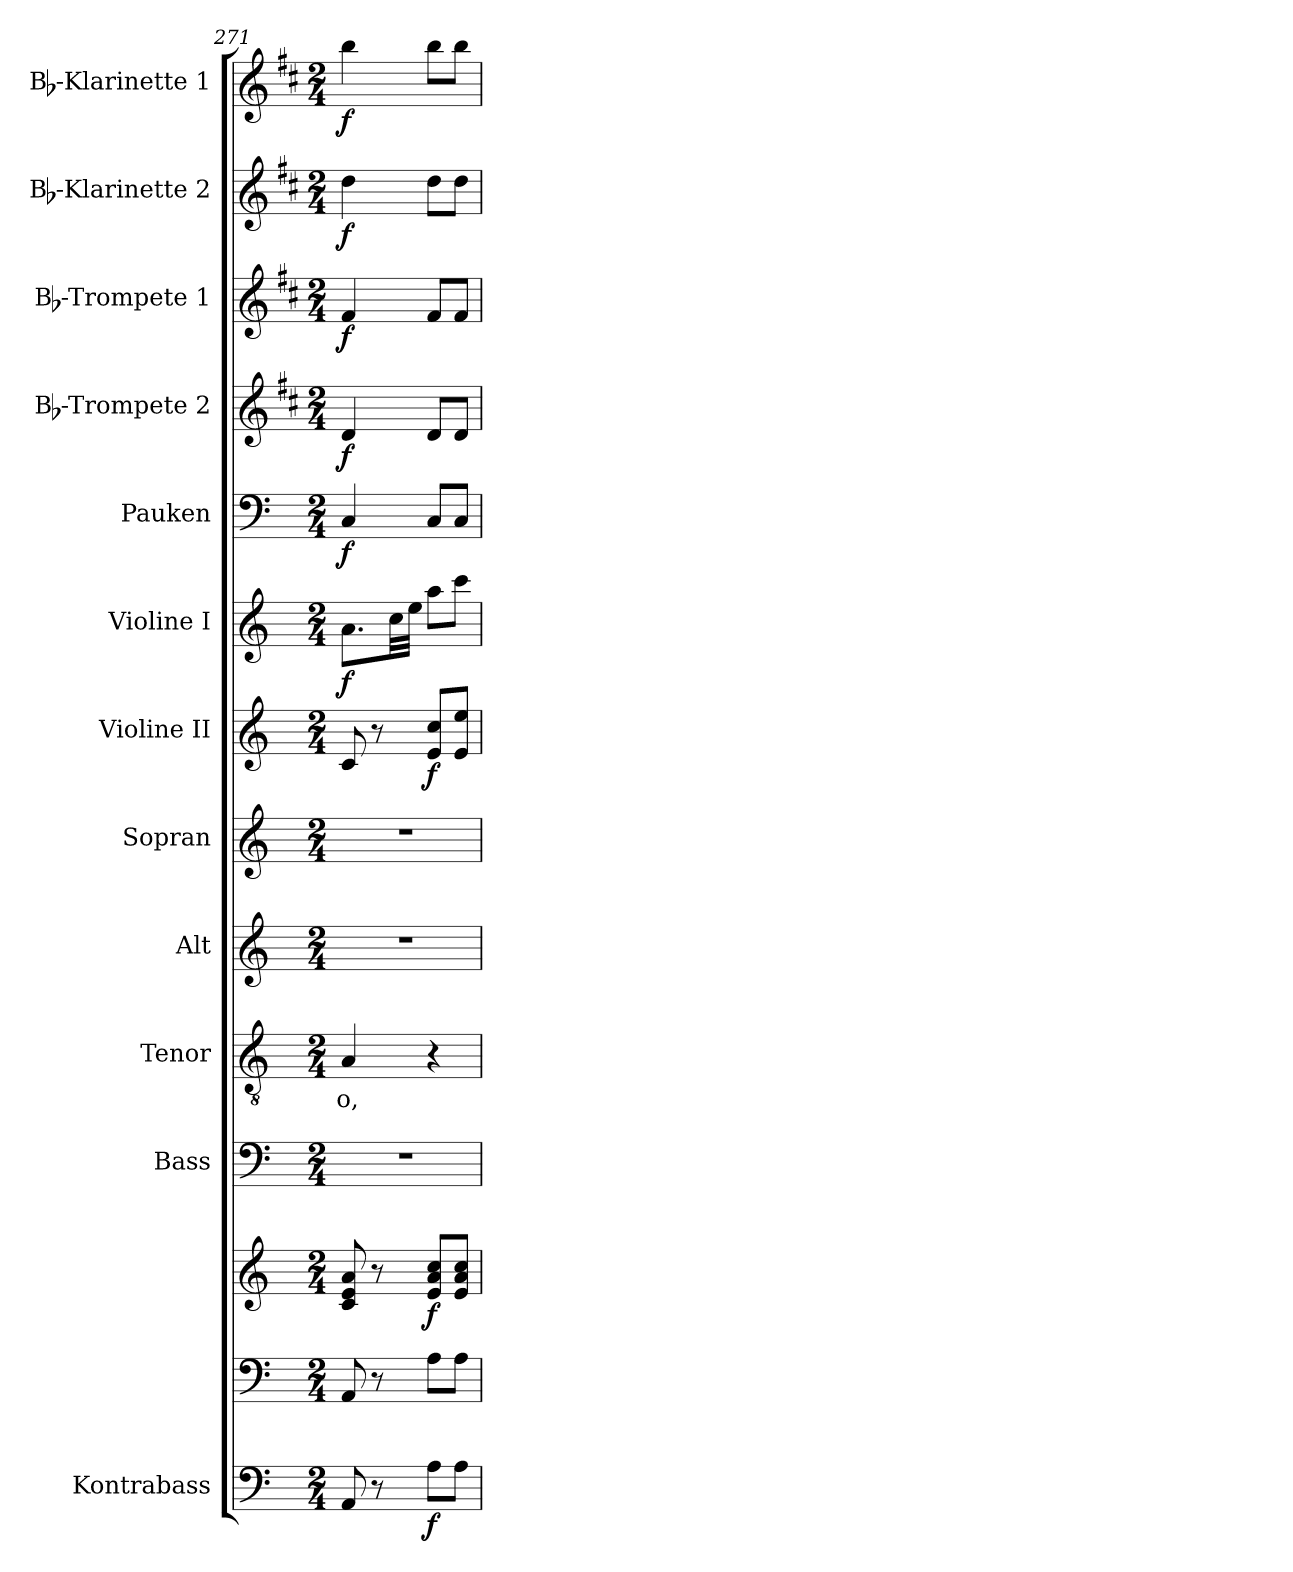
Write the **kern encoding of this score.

**kern	**dynam	**kern	**kern	**dynam	**kern	**kern	**text	**kern	**kern	**kern	**dynam	**kern	**dynam	**kern	**dynam	**kern	**dynam	**kern	**dynam	**kern	**dynam	**kern	**dynam
*part13	*part13	*part12	*part12	*part12	*part11	*part10	*part10	*part9	*part8	*part7	*part7	*part6	*part6	*part5	*part5	*part4	*part4	*part3	*part3	*part2	*part2	*part1	*part1
*staff14	*staff14	*staff13	*staff12	*staff12/13	*staff11	*staff10	*staff10	*staff9	*staff8	*staff7	*staff7	*staff6	*staff6	*staff5	*staff5	*staff4	*staff4	*staff3	*staff3	*staff2	*staff2	*staff1	*staff1
*I"Kontrabass	*	*	*	*	*I"Bass	*I"Tenor	*	*I"Alt	*I"Sopran	*I"Violine II	*	*I"Violine I	*	*I"Pauken	*	*I"Bb-Trompete 2	*	*I"Bb-Trompete 1	*	*I"Bb-Klarinette 2	*	*I"Bb-Klarinette 1	*
*I'Kb.	*	*	*	*	*I'B.	*I'T.	*	*I'A.	*I'S.	*I'Vl. II	*	*I'Vl. I	*	*I'Pk.	*	*I'Bb Trp. 2	*	*I'Bb Trp. 1	*	*I'Bb Kl. 2	*	*I'Bb Kl. 1	*
*clefF4	*	*clefF4	*clefG2	*	*clefF4	*clefGv2	*	*clefG2	*clefG2	*clefG2	*	*clefG2	*	*clefF4	*	*clefG2	*	*clefG2	*	*clefG2	*	*clefG2	*
*ITrd7c12	*	*	*	*	*	*	*	*	*	*	*	*	*	*	*	*ITrd1c2	*	*ITrd1c2	*	*ITrd1c2	*	*ITrd1c2	*
*k[]	*	*k[]	*k[]	*	*k[]	*k[]	*	*k[]	*k[]	*k[]	*	*k[]	*	*k[]	*	*k[]	*	*k[]	*	*k[]	*	*k[]	*
*C:	*	*C:	*C:	*	*C:	*C:	*	*C:	*C:	*C:	*	*C:	*	*C:	*	*C:	*	*C:	*	*C:	*	*C:	*
*M2/4	*	*M2/4	*M2/4	*	*M2/4	*M2/4	*	*M2/4	*M2/4	*M2/4	*	*M2/4	*	*M2/4	*	*M2/4	*	*M2/4	*	*M2/4	*	*M2/4	*
=271	=271	=271	=271	=271	=271	=271	=271	=271	=271	=271	=271	=271	=271	=271	=271	=271	=271	=271	=271	=271	=271	=271	=271
!	!	!	!	!	!	!	!LO:LY:b	!	!	!	!	!	!LO:DY:b	!	!LO:DY:b	!	!LO:DY:b	!	!LO:DY:b	!	!LO:DY:b	!	!LO:DY:b
8AAA/	.	8AA/	8c/ 8e/ 8a/	.	2r	4A/	-o,	2r	2r	8c/	.	8.a\L	f	4C/	f	4c/	f	4e/	f	4cc\	f	4aa\	f
8r	.	8r	8r	.	.	.	.	.	.	8r	.	.	.	.	.	.	.	.	.	.	.	.	.
.	.	.	.	.	.	.	.	.	.	.	.	32cc\LL	.	.	.	.	.	.	.	.	.	.	.
.	.	.	.	.	.	.	.	.	.	.	.	32ee\JJJ	.	.	.	.	.	.	.	.	.	.	.
!	!LO:DY:b	!	!	!LO:DY:b	!	!	!	!	!	!	!LO:DY:b	!	!	!	!	!	!	!	!	!	!	!	!
8AA\L	f	8A\L	8e/ 8a/ 8cc/L	f	.	4r	.	.	.	8e/ 8cc/L	f	8aa\L	.	8C/L	.	8c/L	.	8e/L	.	8cc\L	.	8aa\L	.
8AA\J	.	8A\J	8e/ 8a/ 8cc/J	.	.	.	.	.	.	8e/ 8ee/J	.	8ccc\J	.	8C/J	.	8c/J	.	8e/J	.	8cc\J	.	8aa\J	.
=	=	=	=	=	=	=	=	=	=	=	=	=	=	=	=	=	=	=	=	=	=	=	=
*-	*-	*-	*-	*-	*-	*-	*-	*-	*-	*-	*-	*-	*-	*-	*-	*-	*-	*-	*-	*-	*-	*-	*-
